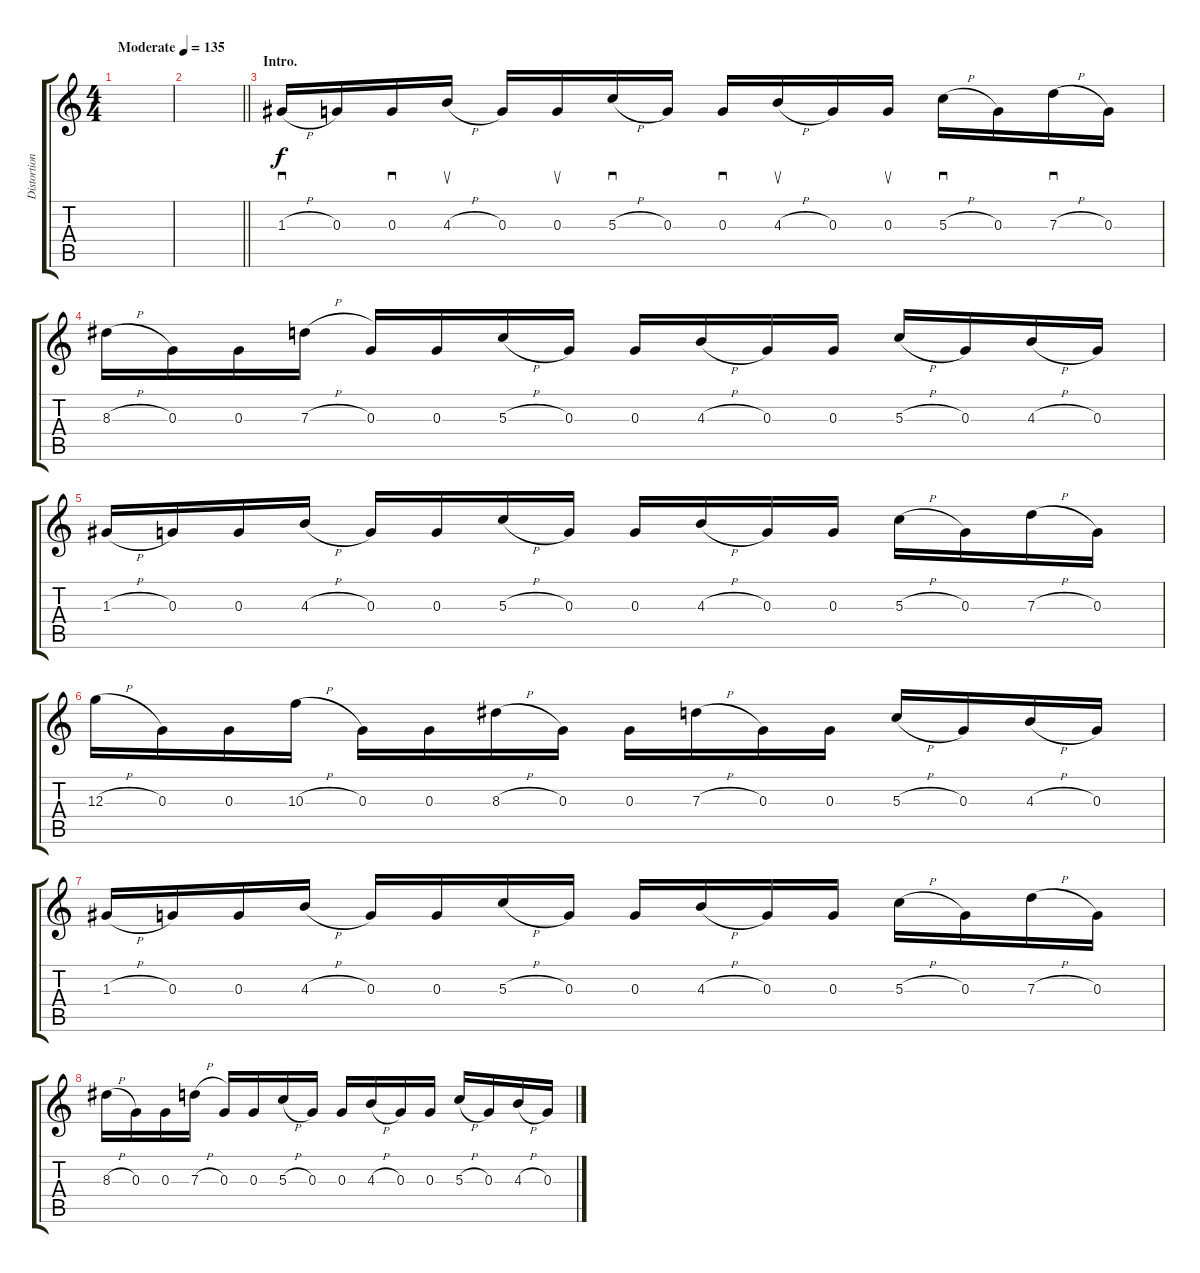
\track ("Distortion Guitar" "Distortion") {instrument overdrivenguitar}
\staff {score tabs}
\tuning (E4 B3 G3 D3 A2 E2) {hide}
\ts (4 4)
\tempo (135 "Moderate")
\clef g2
\ks c
|
\barLineRight lightlight
|
\section ("" "Intro.")
1.3{h}.16{sd} 0.3.16 0.3.16{sd} 4.3{h}.16{su} 0.3.16 0.3.16{su} 5.3{h}.16{sd} 0.3.16 0.3.16{sd} 4.3{h}.16{su} 0.3.16 0.3.16{su} 5.3{h}.16{sd} 0.3.16 7.3{h}.16{sd} 0.3.16 |
8.3{h}.16 0.3.16 0.3.16 7.3{h}.16 0.3.16 0.3.16 5.3{h}.16 0.3.16 0.3.16 4.3{h}.16 0.3.16 0.3.16 5.3{h}.16 0.3.16 4.3{h}.16 0.3.16 |
1.3{h}.16 0.3.16 0.3.16 4.3{h}.16 0.3.16 0.3.16 5.3{h}.16 0.3.16 0.3.16 4.3{h}.16 0.3.16 0.3.16 5.3{h}.16 0.3.16 7.3{h}.16 0.3.16 |
12.3{h}.16 0.3.16 0.3.16 10.3{h}.16 0.3.16 0.3.16 8.3{h}.16 0.3.16 0.3.16 7.3{h}.16 0.3.16 0.3.16 5.3{h}.16 0.3.16 4.3{h}.16 0.3.16 |
1.3{h}.16 0.3.16 0.3.16 4.3{h}.16 0.3.16 0.3.16 5.3{h}.16 0.3.16 0.3.16 4.3{h}.16 0.3.16 0.3.16 5.3{h}.16 0.3.16 7.3{h}.16 0.3.16 |
8.3{h}.16 0.3.16 0.3.16 7.3{h}.16 0.3.16 0.3.16 5.3{h}.16 0.3.16 0.3.16 4.3{h}.16 0.3.16 0.3.16 5.3{h}.16 0.3.16 4.3{h}.16 0.3.16
